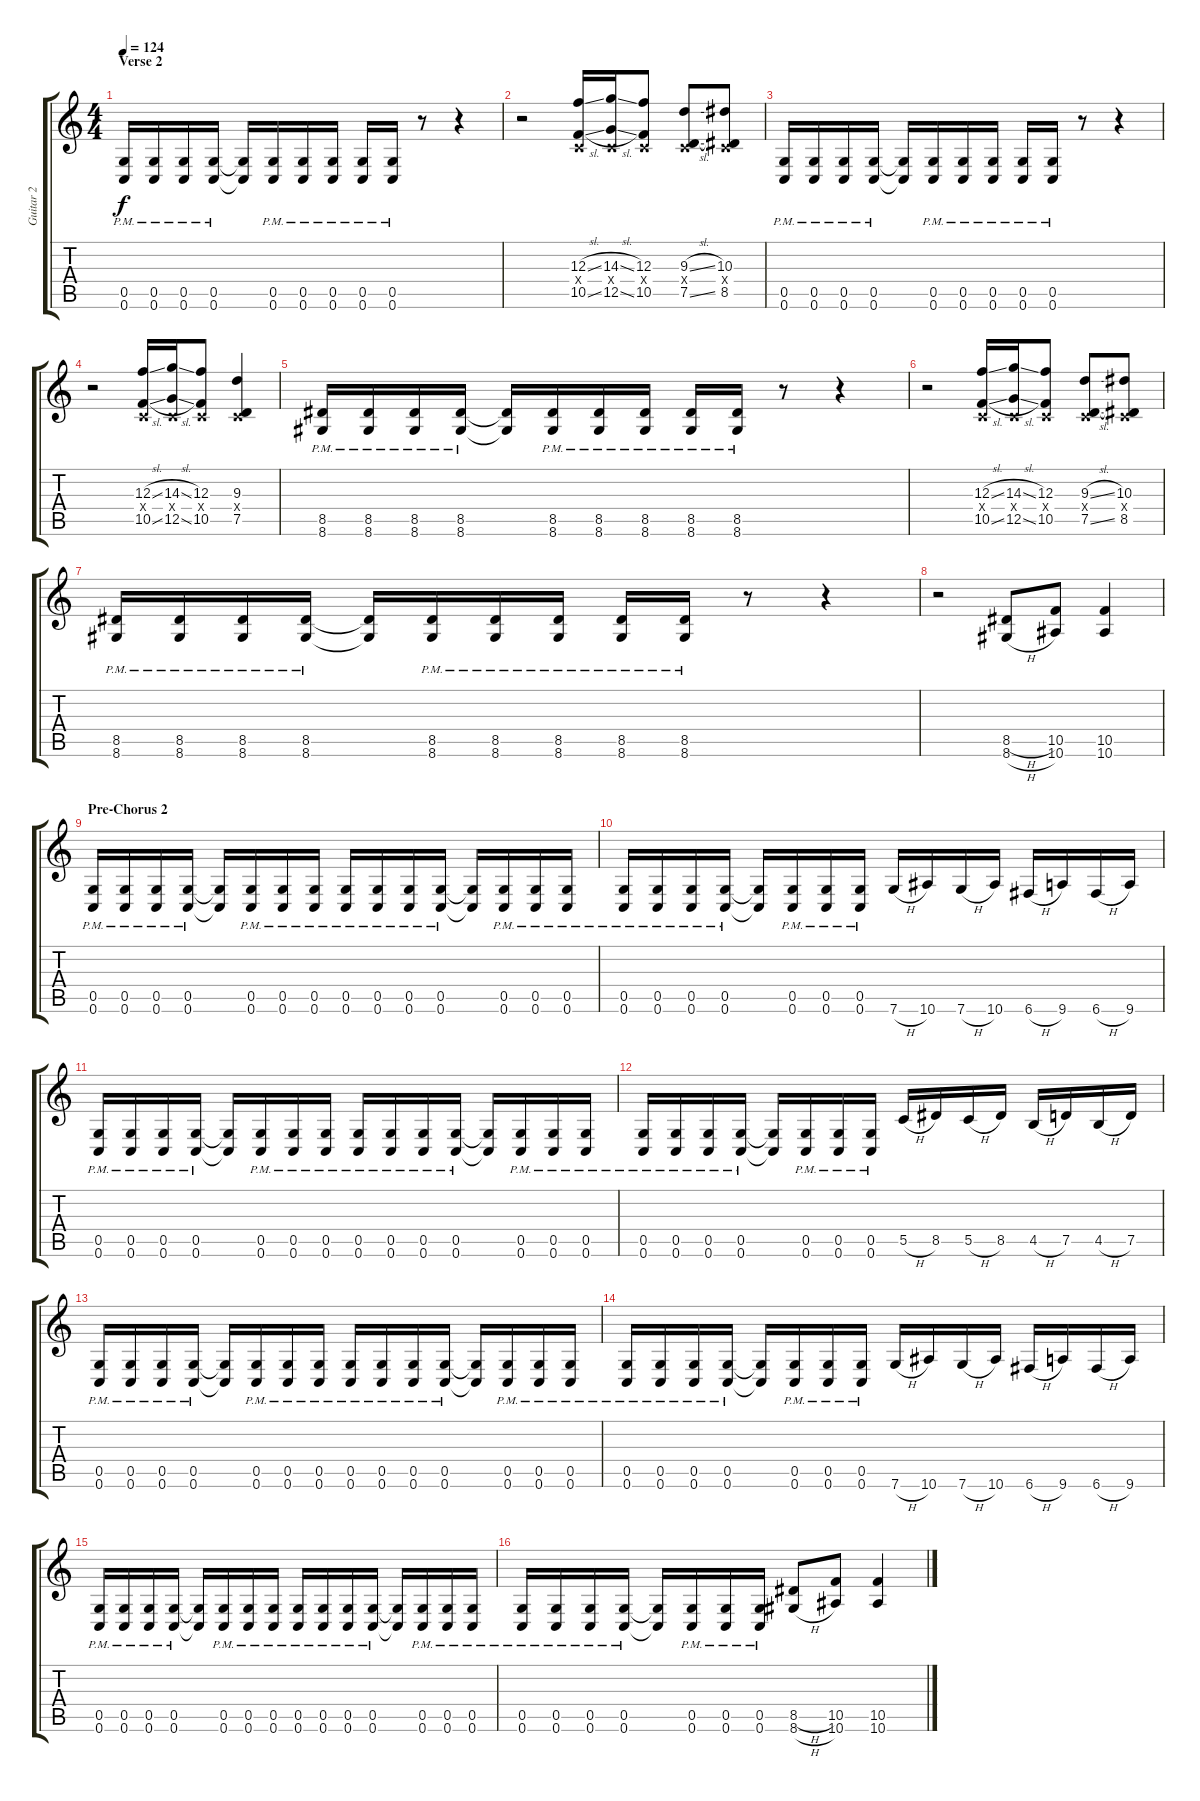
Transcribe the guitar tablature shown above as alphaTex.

\track ("Guitar 2" "Guitar 2") {instrument distortionguitar}
\staff {score tabs}
\tuning (D4 A3 F3 C3 G2 C2) {hide}
\ts (4 4)
\section ("" "Verse 2")
\tempo 124
\clef g2
\ks c
(0.5{pm} 0.6{pm}).16{dy f} (0.5{pm} 0.6{pm}).16 (0.5{pm} 0.6{pm}).16 (0.5{pm} 0.6{pm}).16 (0.5{t} 0.6{t}).16 (0.5{pm} 0.6{pm}).16 (0.5{pm} 0.6{pm}).16 (0.5{pm} 0.6{pm}).16 (0.5{pm} 0.6{pm}).16 (0.5{pm} 0.6{pm}).16 r.8 r.4 |
r.2 (12.3{sl} 0.4{x} 10.5{sl}).16 (14.3{sl} 0.4{x} 12.5{sl}).16 (12.3 0.4{x} 10.5).8 (9.3{sl} 0.4{x} 7.5{sl}).8 (10.3 0.4{x} 8.5).8 |
(0.5{pm} 0.6{pm}).16 (0.5{pm} 0.6{pm}).16 (0.5{pm} 0.6{pm}).16 (0.5{pm} 0.6{pm}).16 (0.5{t} 0.6{t}).16 (0.5{pm} 0.6{pm}).16 (0.5{pm} 0.6{pm}).16 (0.5{pm} 0.6{pm}).16 (0.5{pm} 0.6{pm}).16 (0.5{pm} 0.6{pm}).16 r.8 r.4 |
r.2 (12.3{sl} 0.4{x} 10.5{sl}).16 (14.3{sl} 0.4{x} 12.5{sl}).16 (12.3 0.4{x} 10.5).8 (9.3 0.4{x} 7.5).4 |
(8.5{pm} 8.6{pm}).16 (8.5{pm} 8.6{pm}).16 (8.5{pm} 8.6{pm}).16 (8.5{pm} 8.6{pm}).16 (8.5{t} 8.6{t}).16 (8.5{pm} 8.6{pm}).16 (8.5{pm} 8.6{pm}).16 (8.5{pm} 8.6{pm}).16 (8.5{pm} 8.6{pm}).16 (8.5{pm} 8.6{pm}).16 r.8 r.4 |
r.2 (12.3{sl} 0.4{x} 10.5{sl}).16 (14.3{sl} 0.4{x} 12.5{sl}).16 (12.3 0.4{x} 10.5).8 (9.3{sl} 0.4{x} 7.5{sl}).8 (10.3 0.4{x} 8.5).8 |
(8.5{pm} 8.6{pm}).16 (8.5{pm} 8.6{pm}).16 (8.5{pm} 8.6{pm}).16 (8.5{pm} 8.6{pm}).16 (8.5{t} 8.6{t}).16 (8.5{pm} 8.6{pm}).16 (8.5{pm} 8.6{pm}).16 (8.5{pm} 8.6{pm}).16 (8.5{pm} 8.6{pm}).16 (8.5{pm} 8.6{pm}).16 r.8 r.4 |
r.2 (8.5{h} 8.6{h}).8 (10.5 10.6).8 (10.5 10.6).4 |
\section ("" "Pre-Chorus 2")
(0.5{pm} 0.6{pm}).16 (0.5{pm} 0.6{pm}).16 (0.5{pm} 0.6{pm}).16 (0.5{pm} 0.6{pm}).16 (0.5{t} 0.6{t}).16 (0.5{pm} 0.6{pm}).16 (0.5{pm} 0.6{pm}).16 (0.5{pm} 0.6{pm}).16 (0.5{pm} 0.6{pm}).16 (0.5{pm} 0.6{pm}).16 (0.5{pm} 0.6{pm}).16 (0.5{pm} 0.6{pm}).16 (0.5{t} 0.6{t}).16 (0.5{pm} 0.6{pm}).16 (0.5{pm} 0.6{pm}).16 (0.5{pm} 0.6{pm}).16 |
(0.5{pm} 0.6{pm}).16 (0.5{pm} 0.6{pm}).16 (0.5{pm} 0.6{pm}).16 (0.5{pm} 0.6{pm}).16 (0.5{t} 0.6{t}).16 (0.5{pm} 0.6{pm}).16 (0.5{pm} 0.6{pm}).16 (0.5{pm} 0.6{pm}).16 7.6{h}.16 10.6.16 7.6{h}.16 10.6.16 6.6{h}.16 9.6.16 6.6{h}.16 9.6.16 |
(0.5{pm} 0.6{pm}).16 (0.5{pm} 0.6{pm}).16 (0.5{pm} 0.6{pm}).16 (0.5{pm} 0.6{pm}).16 (0.5{t} 0.6{t}).16 (0.5{pm} 0.6{pm}).16 (0.5{pm} 0.6{pm}).16 (0.5{pm} 0.6{pm}).16 (0.5{pm} 0.6{pm}).16 (0.5{pm} 0.6{pm}).16 (0.5{pm} 0.6{pm}).16 (0.5{pm} 0.6{pm}).16 (0.5{t} 0.6{t}).16 (0.5{pm} 0.6{pm}).16 (0.5{pm} 0.6{pm}).16 (0.5{pm} 0.6{pm}).16 |
(0.5 0.6{pm}).16 (0.5 0.6{pm}).16 (0.5 0.6{pm}).16 (0.5 0.6{pm}).16 (0.5{t} 0.6{t}).16 (0.5 0.6{pm}).16 (0.5 0.6{pm}).16 (0.5 0.6{pm}).16 5.5{h}.16 8.5.16 5.5{h}.16 8.5.16 4.5{h}.16 7.5.16 4.5{h}.16 7.5.16 |
(0.5{pm} 0.6{pm}).16 (0.5{pm} 0.6{pm}).16 (0.5{pm} 0.6{pm}).16 (0.5{pm} 0.6{pm}).16 (0.5{t} 0.6{t}).16 (0.5{pm} 0.6{pm}).16 (0.5{pm} 0.6{pm}).16 (0.5{pm} 0.6{pm}).16 (0.5{pm} 0.6{pm}).16 (0.5{pm} 0.6{pm}).16 (0.5{pm} 0.6{pm}).16 (0.5{pm} 0.6{pm}).16 (0.5{t} 0.6{t}).16 (0.5{pm} 0.6{pm}).16 (0.5{pm} 0.6{pm}).16 (0.5{pm} 0.6{pm}).16 |
(0.5{pm} 0.6{pm}).16 (0.5{pm} 0.6{pm}).16 (0.5{pm} 0.6{pm}).16 (0.5{pm} 0.6{pm}).16 (0.5{t} 0.6{t}).16 (0.5{pm} 0.6{pm}).16 (0.5{pm} 0.6{pm}).16 (0.5{pm} 0.6{pm}).16 7.6{h}.16 10.6.16 7.6{h}.16 10.6.16 6.6{h}.16 9.6.16 6.6{h}.16 9.6.16 |
(0.5{pm} 0.6{pm}).16 (0.5{pm} 0.6{pm}).16 (0.5{pm} 0.6{pm}).16 (0.5{pm} 0.6{pm}).16 (0.5{t} 0.6{t}).16 (0.5{pm} 0.6{pm}).16 (0.5{pm} 0.6{pm}).16 (0.5{pm} 0.6{pm}).16 (0.5{pm} 0.6{pm}).16 (0.5{pm} 0.6{pm}).16 (0.5{pm} 0.6{pm}).16 (0.5{pm} 0.6{pm}).16 (0.5{t} 0.6{t}).16 (0.5{pm} 0.6{pm}).16 (0.5{pm} 0.6{pm}).16 (0.5{pm} 0.6{pm}).16 |
(0.5 0.6{pm}).16 (0.5 0.6{pm}).16 (0.5 0.6{pm}).16 (0.5 0.6{pm}).16 (0.5{t} 0.6{t}).16 (0.5 0.6{pm}).16 (0.5 0.6{pm}).16 (0.5 0.6{pm}).16 (8.5{h} 8.6{h}).8 (10.5 10.6).8 (10.5 10.6).4
